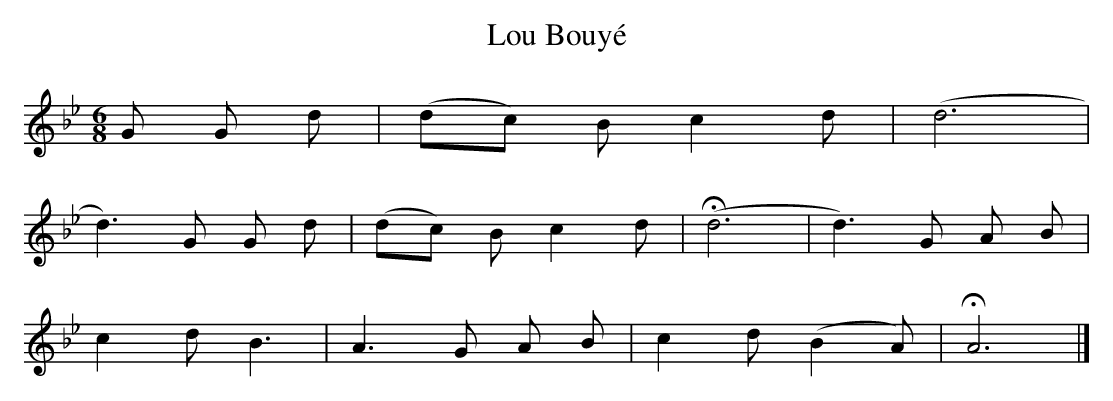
X:1
T:Lou Bouyé
M:6/8
L:1/8
K:Gm
G G d | (dc) B c2d | (d6 |
d3) G G d | (dc) B c2d | !fermata! (d6 | d3) G A B |
c2d B3 | A3 G A B | c2d (B2A) | !fermata! A6 |]
